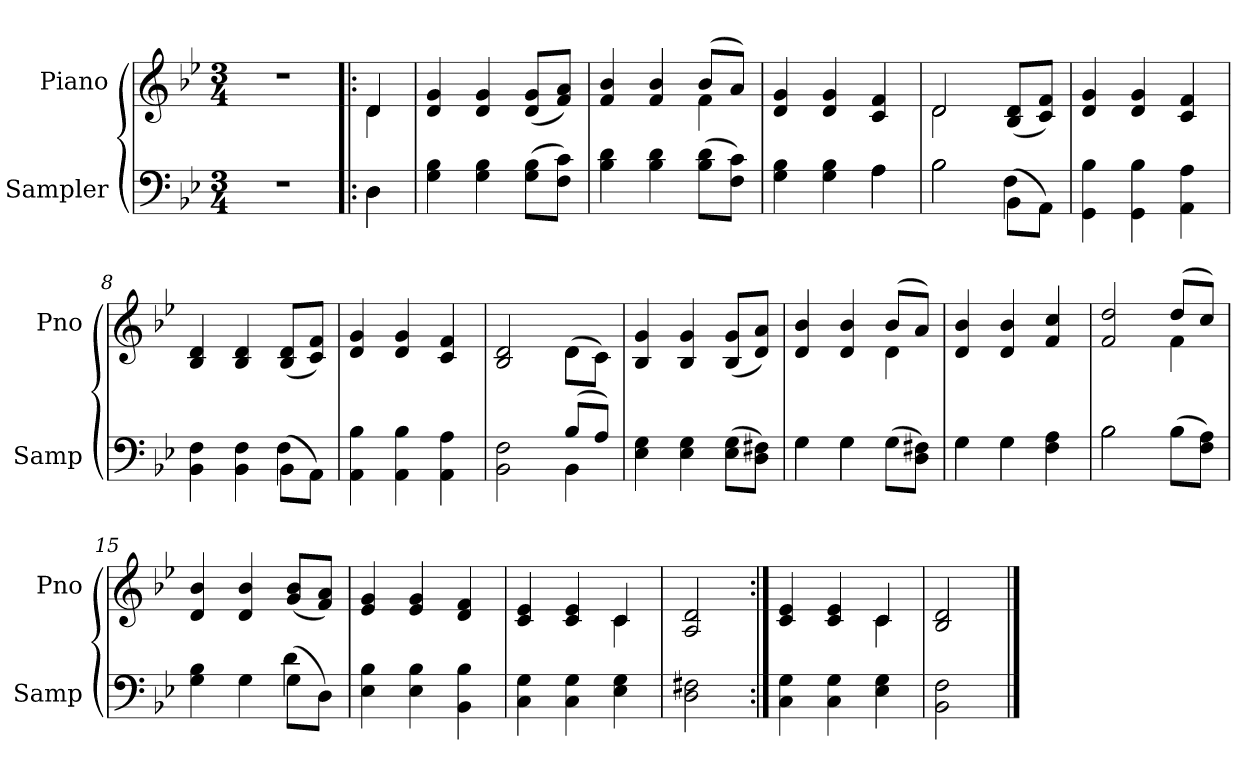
**kern	**kern
*part2	*part1
*staff2	*staff1
*I"Sampler	*I"Piano
*I'Samp	*I'Pno
*clefF4	*clefG2
*k[b-e-]	*k[b-e-]
*B-:	*B-:
*M3/4	*M3/4
=1	=1
2.r	2.r
=2!|:	=2!|:
*^	*^
4D\	4D	4d/	4d
*v	*v	*	*
*	*v	*v
=3	=3
4G 4B-	4d 4g
4G 4B-	4d 4g
(8G\ 8B-\L	(8d/ 8g/L
8F\ 8c\J)	8f/ 8a/J)
=4	=4
*	*^
4B- 4d	4f 4b-	2ryy
4B- 4d	4f 4b-	.
(8B-\ 8d\L	(8b-/L	4f
8F\ 8c\J)	8a/J)	.
*	*v	*v
=5	=5
*^	*
4G 4B-	2ryy	4d 4g
4G 4B-	.	4d 4g
4A\	4A	4c 4f
=6	=6	=6
*	*	*^
2B-\	2B-	2d/	2d
(8BB-\L	4F	(8B-/ 8d/L	4ryy
8AA\J)	.	8c/ 8f/J)	.
*v	*v	*	*
*	*v	*v
=7	=7
4GG 4B-	4d 4g
4GG 4B-	4d 4g
4AA 4A	4c 4f
=8	=8
*^	*
4BB- 4F	2ryy	4B- 4d
4BB- 4F	.	4B- 4d
(8BB-\L	4F	(8B-/ 8d/L
8AA\J)	.	8c/ 8f/J)
*v	*v	*
=9	=9
4AA 4B-	4d 4g
4AA 4B-	4d 4g
4AA 4A	4c 4f
=10	=10
*^	*^
2BB- 2F	2ryy	2B- 2d	2ryy
(8B-/L	4BB-	(8d\L	4d
8A/J)	.	8c\J)	.
*v	*v	*	*
*	*v	*v
=11	=11
4E- 4G	4B- 4g
4E- 4G	4B- 4g
(8E-\ 8G\L	(8B-/ 8g/L
8D\ 8F#X\J)	8d/ 8a/J)
=12	=12
*^	*^
4G\	4G	4d 4b-	2ryy
4G\	4G	4d 4b-	.
(8G\L	4ryy	(8b-/L	4d
8D\ 8F#X\J)	.	8a/J)	.
*	*	*v	*v
=13	=13	=13
4G\	4G	4d 4b-
4G\	4G	4d 4b-
4F 4A	4ryy	4f 4cc
=14	=14	=14
*	*	*^
2B-\	2B-	2f 2dd	2ryy
(8B-\L	4ryy	(8dd/L	4f
8F\ 8A\J)	.	8cc/J)	.
*	*	*v	*v
=15	=15	=15
4G 4B-	2ryy	4d 4b-
4G	.	4d 4b-
(8G\L	4d	(8g/ 8b-/L
8D\J)	.	8f/ 8a/J)
*v	*v	*
=16	=16
4E- 4B-	4e- 4g
4E- 4B-	4e- 4g
4BB- 4B-	4d 4f
=17	=17
*	*^
4C 4G	4c 4e-	2ryy
4C 4G	4c 4e-	.
4E- 4G	4c/	4c
*	*v	*v
=18	=18
2D 2F#X	2A 2d
=19:|!	=19:|!
*	*^
4C 4G	4c 4e-	2ryy
4C 4G	4c 4e-	.
4E- 4G	4c/	4c
*	*v	*v
=20	=20
2BB- 2F	2B- 2d
==	==
*-	*-
